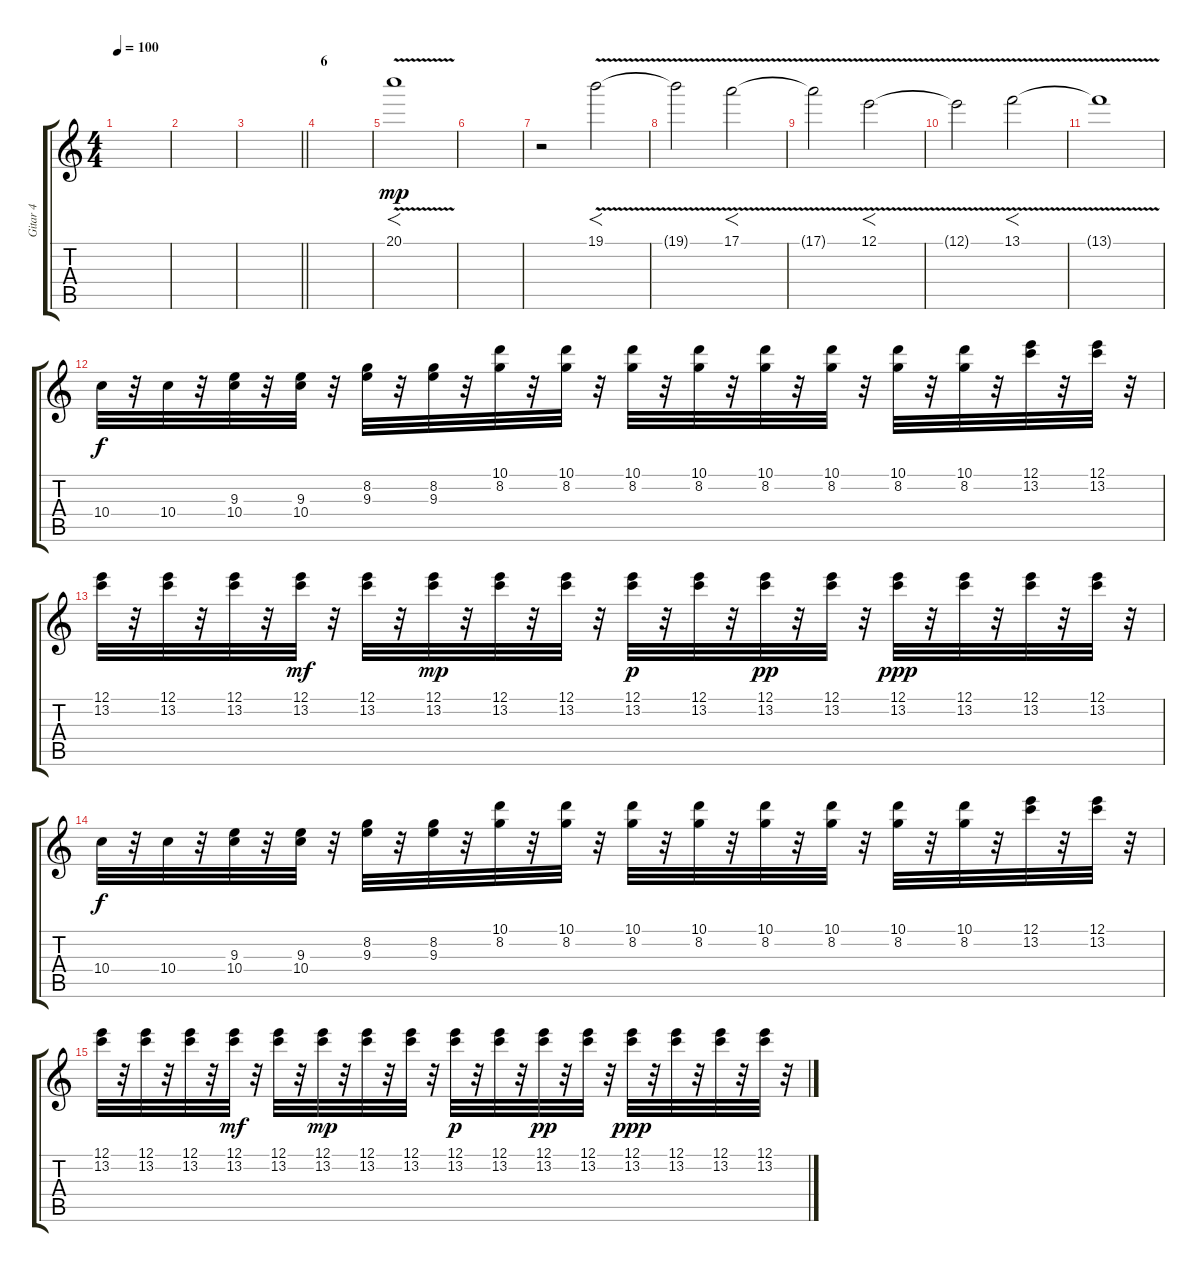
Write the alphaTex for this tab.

\track ("Gitar 4" "Gitar 4") {instrument overdrivenguitar}
\staff {score tabs}
\tuning (E4 B3 G3 D3 A2 E2) {hide}
\ts (4 4)
\tempo 100
\clef g2
\ks c
|
|
\barLineRight lightlight
|
\section ("" "6")
|
20.1{v}.1{f dy mp} |
|
r.2 19.1{v}.2{f} |
19.1{t}.2 17.1{v}.2{f} |
17.1{t}.2 12.1{v}.2{f} |
12.1{t}.2 13.1{v}.2{f} |
13.1{t}.1 |
10.4.32{dy f} r.32 10.4.32 r.32 (9.3 10.4).32 r.32 (9.3 10.4).32 r.32 (8.2 9.3).32 r.32 (8.2 9.3).32 r.32 (10.1 8.2).32 r.32 (10.1 8.2).32 r.32 (10.1 8.2).32 r.32 (10.1 8.2).32 r.32 (10.1 8.2).32 r.32 (10.1 8.2).32 r.32 (10.1 8.2).32 r.32 (10.1 8.2).32 r.32 (12.1 13.2).32 r.32 (12.1 13.2).32 r.32 |
(12.1 13.2).32 r.32 (12.1 13.2).32 r.32 (12.1 13.2).32 r.32 (12.1 13.2).32{dy mf} r.32 (12.1 13.2).32 r.32 (12.1 13.2).32{dy mp} r.32 (12.1 13.2).32 r.32 (12.1 13.2).32 r.32 (12.1 13.2).32{dy p} r.32 (12.1 13.2).32 r.32 (12.1 13.2).32{dy pp} r.32 (12.1 13.2).32 r.32 (12.1 13.2).32{dy ppp} r.32 (12.1 13.2).32 r.32 (12.1 13.2).32 r.32 (12.1 13.2).32 r.32 |
10.4.32{dy f} r.32 10.4.32 r.32 (9.3 10.4).32 r.32 (9.3 10.4).32 r.32 (8.2 9.3).32 r.32 (8.2 9.3).32 r.32 (10.1 8.2).32 r.32 (10.1 8.2).32 r.32 (10.1 8.2).32 r.32 (10.1 8.2).32 r.32 (10.1 8.2).32 r.32 (10.1 8.2).32 r.32 (10.1 8.2).32 r.32 (10.1 8.2).32 r.32 (12.1 13.2).32 r.32 (12.1 13.2).32 r.32 |
(12.1 13.2).32 r.32 (12.1 13.2).32 r.32 (12.1 13.2).32 r.32 (12.1 13.2).32{dy mf} r.32 (12.1 13.2).32 r.32 (12.1 13.2).32{dy mp} r.32 (12.1 13.2).32 r.32 (12.1 13.2).32 r.32 (12.1 13.2).32{dy p} r.32 (12.1 13.2).32 r.32 (12.1 13.2).32{dy pp} r.32 (12.1 13.2).32 r.32 (12.1 13.2).32{dy ppp} r.32 (12.1 13.2).32 r.32 (12.1 13.2).32 r.32 (12.1 13.2).32 r.32
